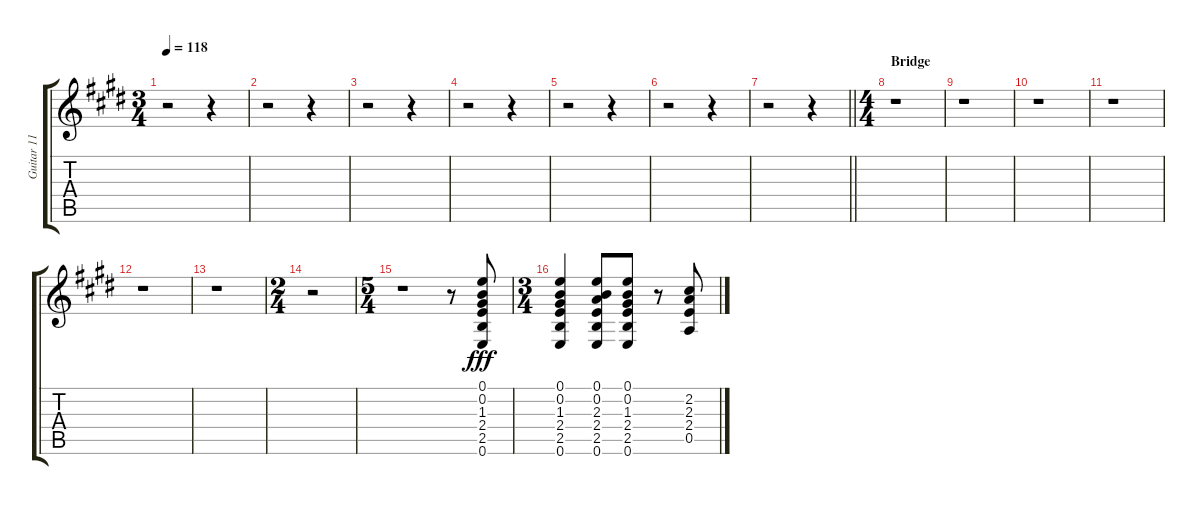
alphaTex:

\track ("Guitar 11 (12-String)" "Guitar 11 ") {instrument electricguitarclean}
\staff {score tabs}
\tuning (E4 B3 G3 D3 A2 E2) {hide}
\ts (3 4)
\tempo 118
\clef g2
\ks e
r.2{dy fff} r.4 |
r.2 r.4 |
r.2 r.4 |
r.2 r.4 |
r.2 r.4 |
r.2 r.4 |
\barLineRight lightlight
r.2 r.4 |
\ts (4 4)
\section ("" "Bridge")
r.1 |
r.1 |
r.1 |
r.1 |
r.1 |
r.1 |
\ts (2 4)
r.2 |
\ts (5 4)
r.1 r.8 (0.1 0.2 1.3 2.4 2.5 0.6).8 |
\ts (3 4)
(0.1 0.2 1.3 2.4 2.5 0.6).4 (0.1 0.2 2.3 2.4 2.5 0.6).8 (0.1 0.2 1.3 2.4 2.5 0.6).8 r.8 (2.2 2.3 2.4 0.5).8
